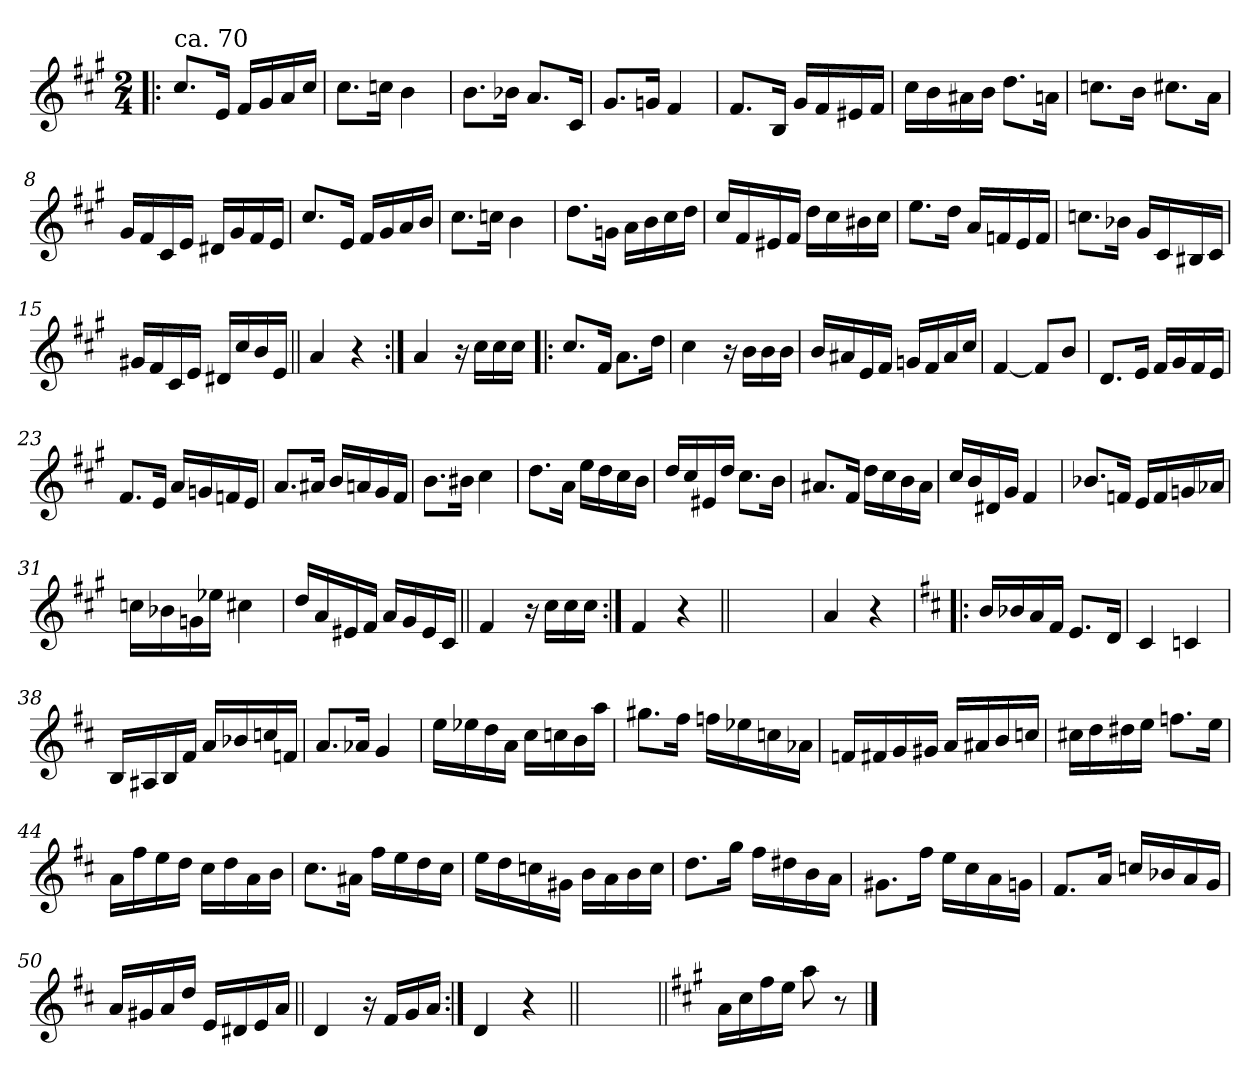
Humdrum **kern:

**kern
*part1
*staff1
*clefG2
*k[f#c#g#]
*A:
*M2/4
=1!|:
!LO:TX:a:t=ca. 70
8.cc#/L
16e/Jk
16f#/LL
16g#/
16a/
16cc#/JJ
=2
8.cc#\L
16ccn\Jk
4b\
=3
8.b\L
16b-X\Jk
8.a/L
16c#/Jk
=4
8.g#/L
16gn/Jk
4f#/
=5
8.f#/L
16B/Jk
16g#/LL
16f#/
16e#X/
16f#/JJ
!!LO:LB:g=z
=6
16cc#\LL
16b\
16a#X\
16b\JJ
8.dd\L
16an\Jk
=7
8.ccn\L
16b\Jk
8.cc#X\L
16a\Jk
=8
16g#/LL
16f#/
16c#/
16e/JJ
16d#X/LL
16g#/
16f#/
16e/JJ
=9
8.cc#/L
16e/Jk
16f#/LL
16g#/
16a/
16b/JJ
=10
8.cc#\L
16ccn\Jk
4b\
!!LO:LB:g=z
=11
8.dd\L
16gn\Jk
16a\LL
16b\
16cc#\
16dd\JJ
=12
16cc#/LL
16f#/
16e#X/
16f#/JJ
16dd\LL
16cc#\
16b#X\
16cc#\JJ
=13
8.ee\L
16dd\Jk
16a/LL
16fn/
16e/
16f/JJ
=14
8.ccn\L
16b-X\Jk
16g#/LL
16c#/
16B#X/
16c#/JJ
!!LO:LB:g=z
=15
*^
16g#X/LL	4ryy
16f#/	.
16c#/	.
16e/JJ	.
16d#X/LL	8rcyy
16cc#/	.
16b/	8rcyy
16e/JJ	.
*v	*v
=16||
4a/
4r
=17:|!
4a/
16r
16cc#\LL
16cc#\
16cc#\JJ
=18!|:
8.cc#/L
16f#/Jk
8.a\L
16dd\Jk
=19
4cc#\
16r
16b\LL
16b\
16b\JJ
!!LO:LB:g=z
=20
16b/LL
16a#X/
16e/
16f#/JJ
16gn/LL
16f#/
16a#/
16cc#/JJ
=21
[4f#/
8f#/L]
8b/J
=22
8.d/L
16e/Jk
16f#/LL
16g#/
16f#/
16e/JJ
=23
8.f#/L
16e/Jk
16a/LL
16gn/
16fn/
16e/JJ
=24
8.a/L
16a#X/Jk
16b/LL
16an/
16g#/
16f#/JJ
!!LO:LB:g=z
=25
8.b\L
16b#X\Jk
4cc#\
=26
8.dd\L
16a\Jk
16ee\LL
16dd\
16cc#\
16b\JJ
=27
16dd/LL
16cc#/
16e#X/
16dd/JJ
8.cc#\L
16b\Jk
=28
8.a#X/L
16f#/Jk
16dd\LL
16cc#\
16b\
16a#\JJ
=29
16cc#/LL
16b/
16d#X/
16g#/JJ
4f#/
=30
8.b-X/L
16fn/Jk
16e/LL
16f/
16gn/
16a-X/JJ
!!LO:LB:g=z
=31
16ccn\LL
16b-X\
16gn\
16ee-X\JJ
4cc#X\
=32
16dd/LL
16a/
16e#X/
16f#/JJ
16a/LL
16g#/
16e#/
16c#/JJ
=33||
4f#/
16r
16cc#\LL
16cc#\
16cc#\JJ
=34:|!
4f#/
4r
=34X1||
*stria0
2ryy
!!LO:LB:g=z
=35
*stria5
4a/
4r
=36!|:
*k[f#c#]
*D:
16b/LL
16b-X/
16a/
16f#/JJ
8.e/L
16d/Jk
=37
4c#/
4cn/
=38
16B/LL
16A#X/
16B/
16f#/JJ
16a/LL
16b-X/
16ccn/
16fn/JJ
=39
8.a/L
16a-X/Jk
4g/
!!LO:LB:g=z
=40
16ee\LL
16ee-X\
16dd\
16a\JJ
16cc#\LL
16ccn\
16b\
16aa\JJ
=41
8.gg#X\L
16ff#\Jk
16ffn\LL
16ee-X\
16ccn\
16a-X\JJ
=42
16fn/LL
16f#X/
16g/
16g#X/JJ
16a/LL
16a#X/
16b/
16ccn/JJ
=43
16cc#X\LL
16dd\
16dd#X\
16ee\JJ
8.ffn\L
16ee\Jk
=44
16a\LL
16ff#\
16ee\
16dd\JJ
16cc#\LL
16dd\
16a\
16b\JJ
!!LO:LB:g=z
=45
8.cc#\L
16a#X\Jk
16ff#\LL
16ee\
16dd\
16cc#\JJ
=46
16ee\LL
16dd\
16ccn\
16g#X\JJ
16b\LL
16a\
16b\
16cc\JJ
=47
8.dd\L
16gg\Jk
16ff#\LL
16dd#X\
16b\
16a\JJ
=48
8.g#X\L
16ff#\Jk
16ee\LL
16cc#\
16a\
16gn\JJ
=49
8.f#/L
16a/Jk
16ccn/LL
16b-X/
16a/
16g/JJ
!!LO:LB:g=z
=50
16a/LL
16g#X/
16a/
16dd/JJ
16e/LL
16d#X/
16e/
16a/JJ
=51||
4d/
16r
16f#/LL
16g/
16a/JJ
=52:|!
4d/
4r
=53||
*stria0
2ryy
=54||
*stria5
*k[f#c#g#]
*A:
16a\LL
16cc#\
16ff#\
16ee\JJ
8aa\
8r
==
*-
